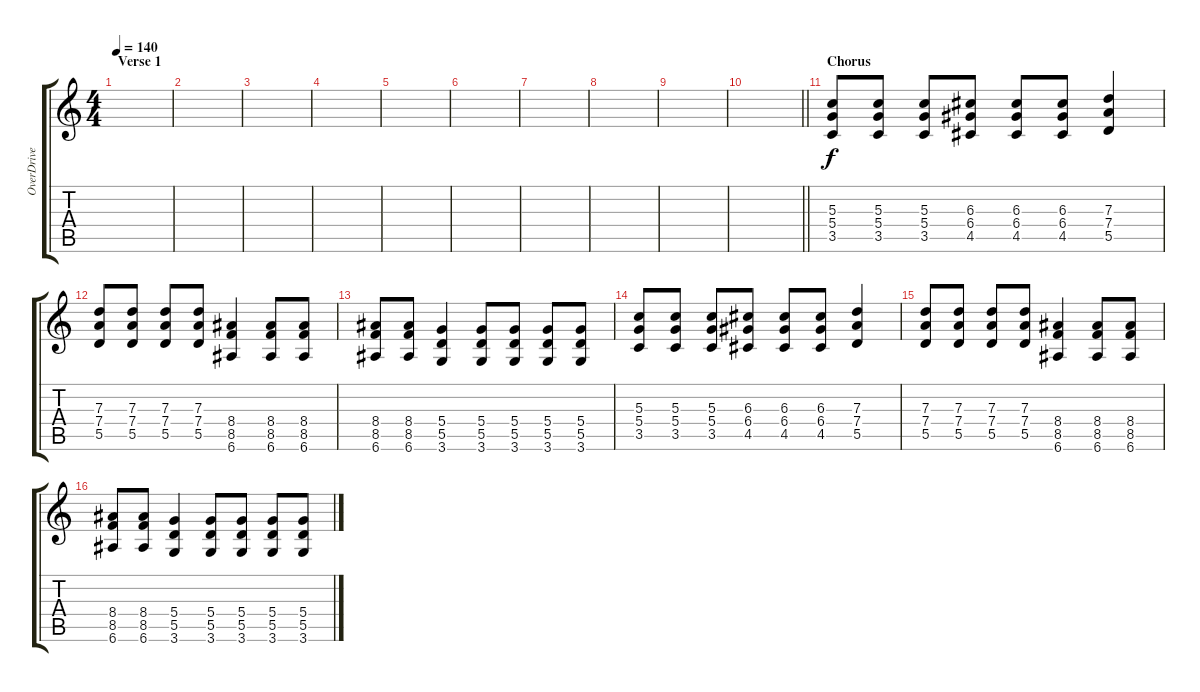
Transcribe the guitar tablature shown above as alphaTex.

\track ("OverDrive" "OverDrive") {instrument overdrivenguitar}
\staff {score tabs}
\tuning (E4 B3 G3 D3 A2 E2) {hide}
\ts (4 4)
\section ("" "Verse 1")
\tempo 140
\clef g2
\ks c
|
|
|
|
|
|
|
|
|
\barLineRight lightlight
|
\section ("" "Chorus")
(5.3 5.4 3.5).8 (5.3 5.4 3.5).8 (5.3 5.4 3.5).8 (6.3 6.4 4.5).8 (6.3 6.4 4.5).8 (6.3 6.4 4.5).8 (7.3 7.4 5.5).4 |
(7.3 7.4 5.5).8 (7.3 7.4 5.5).8 (7.3 7.4 5.5).8 (7.3 7.4 5.5).8 (8.4 8.5 6.6).4 (8.4 8.5 6.6).8 (8.4 8.5 6.6).8 |
(8.4 8.5 6.6).8 (8.4 8.5 6.6).8 (5.4 5.5 3.6).4 (5.4 5.5 3.6).8 (5.4 5.5 3.6).8 (5.4 5.5 3.6).8 (5.4 5.5 3.6).8 |
(5.3 5.4 3.5).8 (5.3 5.4 3.5).8 (5.3 5.4 3.5).8 (6.3 6.4 4.5).8 (6.3 6.4 4.5).8 (6.3 6.4 4.5).8 (7.3 7.4 5.5).4 |
(7.3 7.4 5.5).8 (7.3 7.4 5.5).8 (7.3 7.4 5.5).8 (7.3 7.4 5.5).8 (8.4 8.5 6.6).4 (8.4 8.5 6.6).8 (8.4 8.5 6.6).8 |
(8.4 8.5 6.6).8 (8.4 8.5 6.6).8 (5.4 5.5 3.6).4 (5.4 5.5 3.6).8 (5.4 5.5 3.6).8 (5.4 5.5 3.6).8 (5.4 5.5 3.6).8
